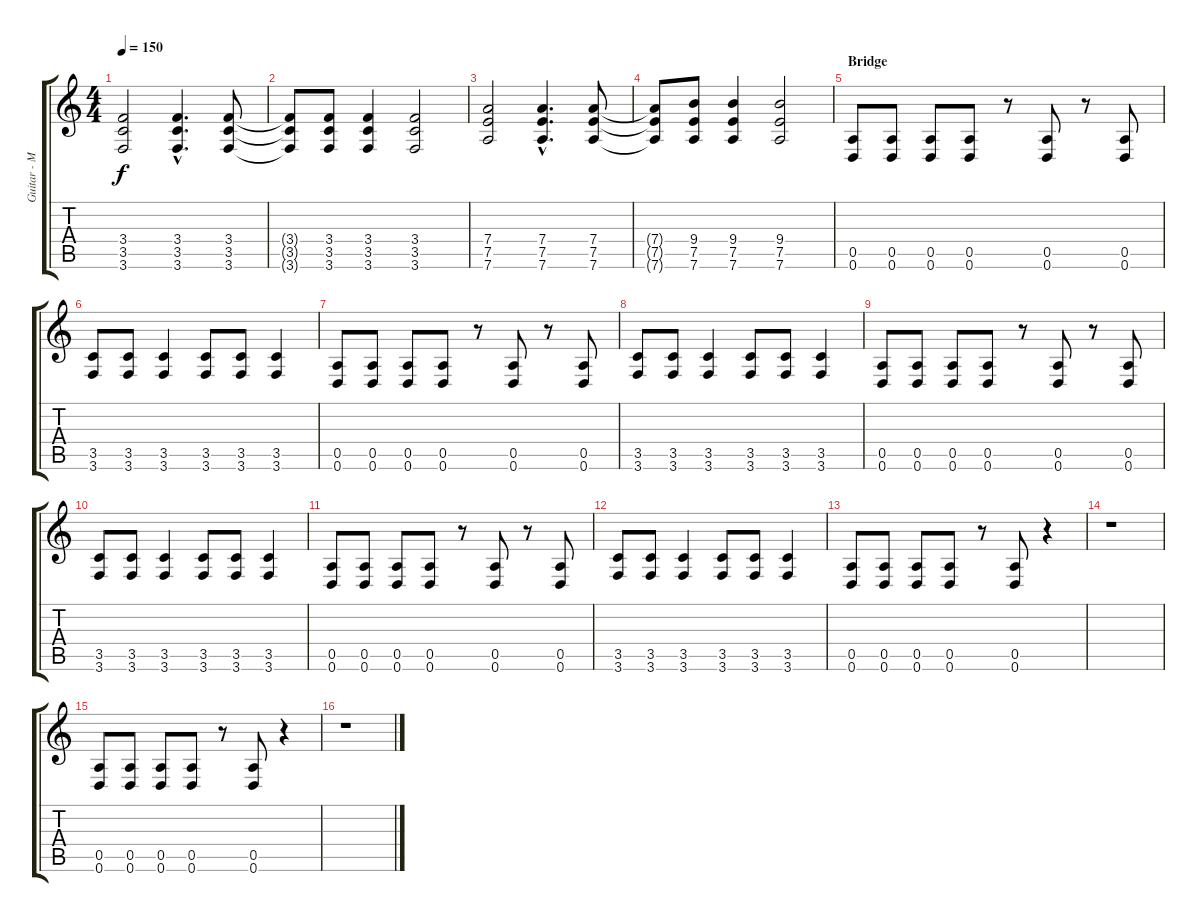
\track ("Guitar - Marcus" "Guitar - M") {instrument distortionguitar}
\staff {score tabs}
\tuning (E4 B3 G3 D3 A2 D2) {hide}
\ts (4 4)
\tempo 150
\clef g2
\ks c
(3.4 3.5 3.6).2{dy f} (3.4{hac} 3.5{hac} 3.6{hac}).4{d} (3.4 3.5 3.6).8 |
(3.4{t} 3.5{t} 3.6{t}).8 (3.4 3.5 3.6).8 (3.4 3.5 3.6).4 (3.4 3.5 3.6).2 |
(7.4 7.5 7.6).2 (7.4{hac} 7.5{hac} 7.6{hac}).4{d} (7.4 7.5 7.6).8 |
(7.4{t} 7.5{t} 7.6{t}).8 (9.4 7.5 7.6).8 (9.4 7.5 7.6).4 (9.4 7.5 7.6).2 |
\section ("" "Bridge")
(0.5 0.6).8 (0.5 0.6).8 (0.5 0.6).8 (0.5 0.6).8 r.8 (0.5 0.6).8 r.8 (0.5 0.6).8 |
(3.5 3.6).8 (3.5 3.6).8 (3.5 3.6).4 (3.5 3.6).8 (3.5 3.6).8 (3.5 3.6).4 |
(0.5 0.6).8 (0.5 0.6).8 (0.5 0.6).8 (0.5 0.6).8 r.8 (0.5 0.6).8 r.8 (0.5 0.6).8 |
(3.5 3.6).8 (3.5 3.6).8 (3.5 3.6).4 (3.5 3.6).8 (3.5 3.6).8 (3.5 3.6).4 |
(0.5 0.6).8 (0.5 0.6).8 (0.5 0.6).8 (0.5 0.6).8 r.8 (0.5 0.6).8 r.8 (0.5 0.6).8 |
(3.5 3.6).8 (3.5 3.6).8 (3.5 3.6).4 (3.5 3.6).8 (3.5 3.6).8 (3.5 3.6).4 |
(0.5 0.6).8 (0.5 0.6).8 (0.5 0.6).8 (0.5 0.6).8 r.8 (0.5 0.6).8 r.8 (0.5 0.6).8 |
(3.5 3.6).8 (3.5 3.6).8 (3.5 3.6).4 (3.5 3.6).8 (3.5 3.6).8 (3.5 3.6).4 |
(0.5 0.6).8 (0.5 0.6).8 (0.5 0.6).8 (0.5 0.6).8 r.8 (0.5 0.6).8 r.4 |
r.1 |
(0.5 0.6).8 (0.5 0.6).8 (0.5 0.6).8 (0.5 0.6).8 r.8 (0.5 0.6).8 r.4 |
r.1
